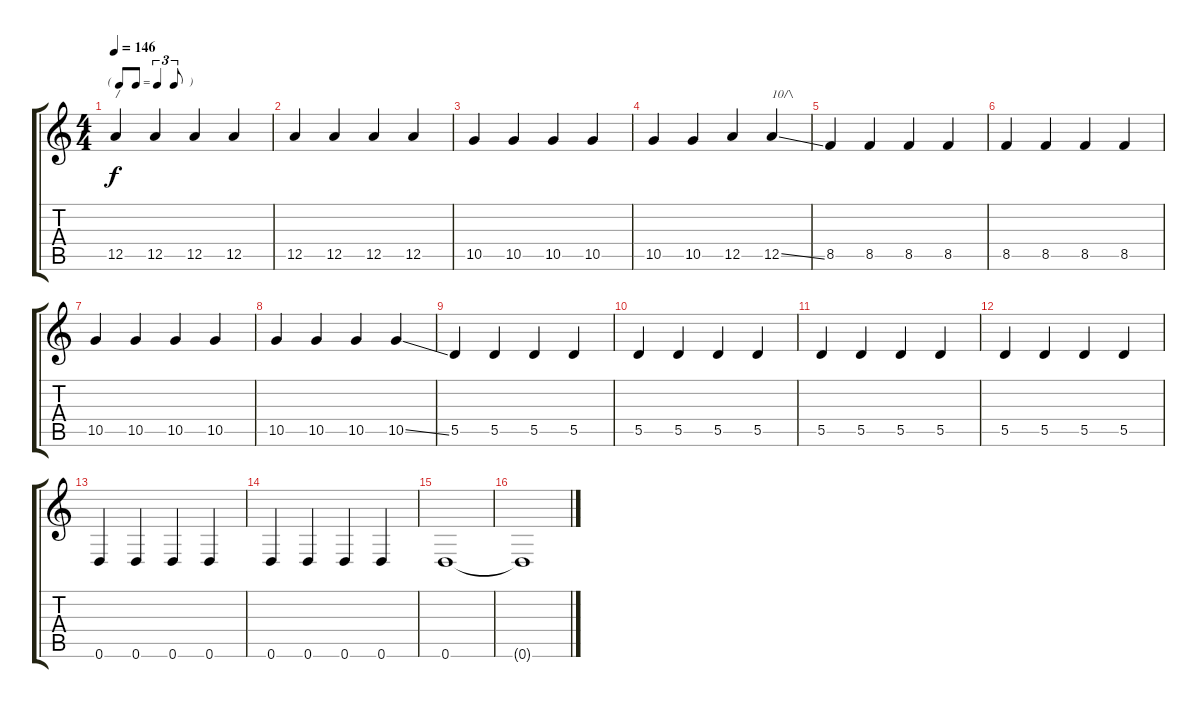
\track "" {instrument distortionguitar}
\staff {score tabs}
\tuning (E4 B3 G3 D3 A2 D2) {hide}
\ts (4 4)
\tf triplet8th
\tempo 146
\clef g2
\ks c
12.5.4{txt "/" dy f} 12.5.4 12.5.4 12.5.4 |
12.5.4 12.5.4 12.5.4 12.5.4 |
10.5.4 10.5.4 10.5.4 10.5.4 |
10.5.4 10.5.4 12.5.4 12.5{ss}.4{txt "10/\\"} |
8.5.4 8.5.4 8.5.4 8.5.4 |
8.5.4 8.5.4 8.5.4 8.5.4 |
10.5.4 10.5.4 10.5.4 10.5.4 |
10.5.4 10.5.4 10.5.4 10.5{ss}.4 |
5.5.4 5.5.4 5.5.4 5.5.4 |
5.5.4 5.5.4 5.5.4 5.5.4 |
5.5.4 5.5.4 5.5.4 5.5.4 |
5.5.4 5.5.4 5.5.4 5.5.4 |
0.6.4 0.6.4 0.6.4 0.6.4 |
0.6.4 0.6.4 0.6.4 0.6.4 |
0.6.1 |
0.6{t}.1
